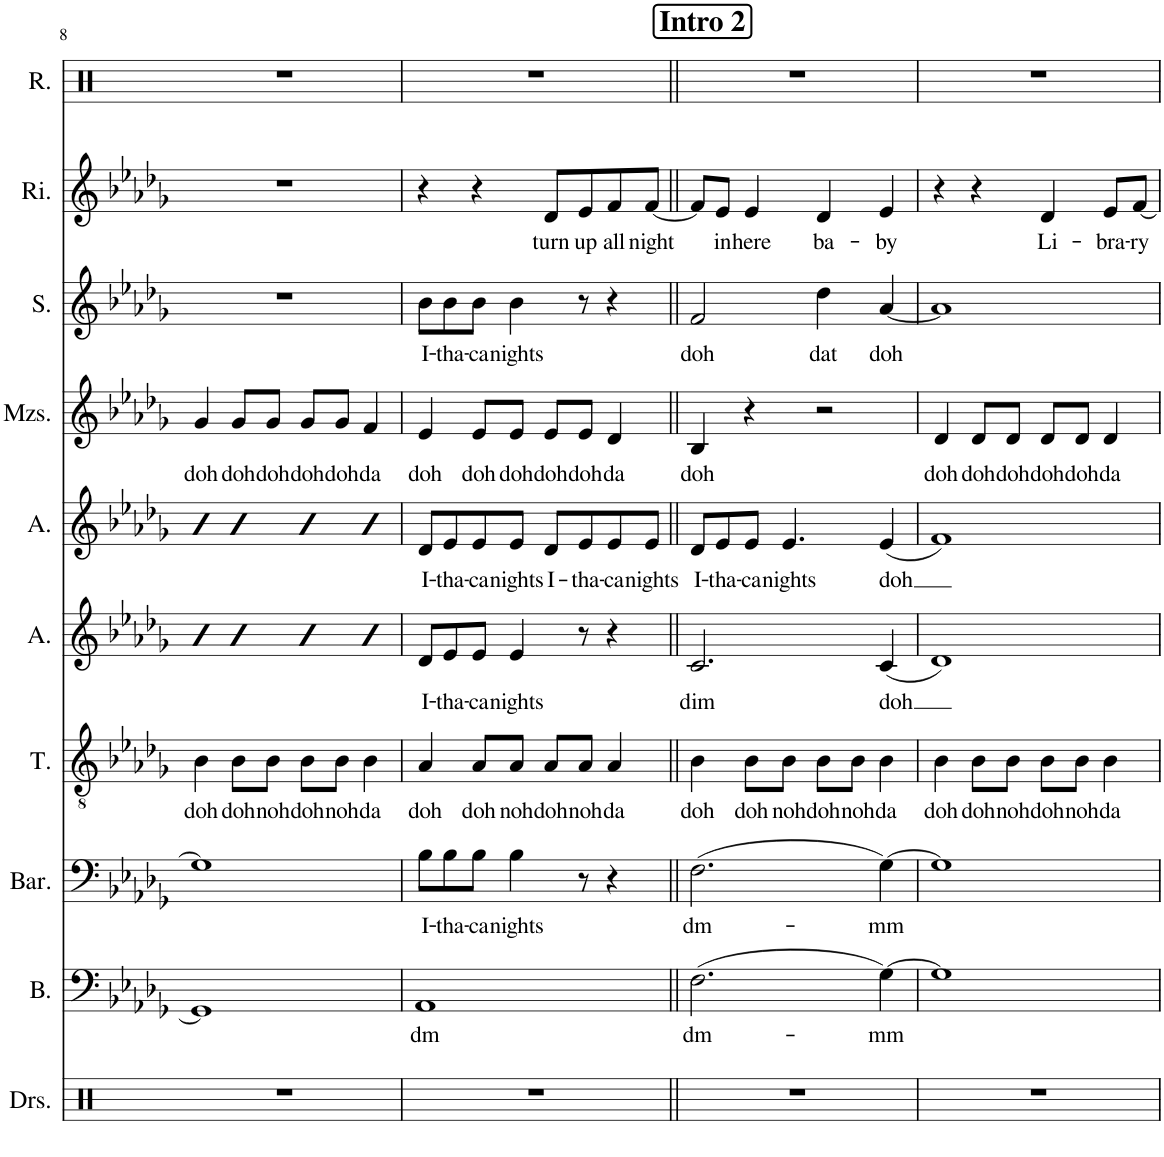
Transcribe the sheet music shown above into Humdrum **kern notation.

**kern	**kern	**text	**kern	**text	**kern	**text	**kern	**text	**kern	**text	**kern	**text	**kern	**text	**kern	**text	**kern
*part10	*part9	*part9	*part8	*part8	*part7	*part7	*part6	*part6	*part5	*part5	*part4	*part4	*part3	*part3	*part2	*part2	*part1
*staff10	*staff9	*staff9	*staff8	*staff8	*staff7	*staff7	*staff6	*staff6	*staff5	*staff5	*staff4	*staff4	*staff3	*staff3	*staff2	*staff2	*staff1
*I"Drumset	*I"Bass	*	*I"Baritone	*	*I"Tenor	*	*I"Alto	*	*I"Alto	*	*I"Mezzo-soprano	*	*I"Soprano	*	*I"Rihanna	*	*I"Rap
*I'Drs.	*I'B.	*	*I'Bar.	*	*I'T.	*	*I'A.	*	*I'A.	*	*I'Mzs.	*	*I'S.	*	*I'Ri.	*	*I'R.
!!LO:PB:g=z
*clefX	*clefF4	*	*clefF4	*	*clefGv2	*	*clefG2	*	*clefG2	*	*clefG2	*	*clefG2	*	*clefG2	*	*clefX
*k[]	*k[b-e-a-d-g-]	*	*k[b-e-a-d-g-]	*	*k[b-e-a-d-g-]	*	*k[b-e-a-d-g-]	*	*k[b-e-a-d-g-]	*	*k[b-e-a-d-g-]	*	*k[b-e-a-d-g-]	*	*k[b-e-a-d-g-]	*	*k[]
*M4/4	*M4/4	*	*M4/4	*	*M4/4	*	*M4/4	*	*M4/4	*	*M4/4	*	*M4/4	*	*M4/4	*	*M4/4
=8	=8	=8	=8	=8	=8	=8	=8	=8	=8	=8	=8	=8	=8	=8	=8	=8	=8
!	!	!	!	!	!	!LO:LY:b	!	!	!	!	!	!LO:LY:b	!	!	!	!	!
1r	1GG-]	.	1G-]	.	4B-\	doh	4b-	.	4b-	.	4g-/	doh	1r	.	1r	.	1r
!	!	!	!	!	!	!LO:LY:b	!	!	!	!	!	!LO:LY:b	!	!	!	!	!
.	.	.	.	.	8B-\L	doh	4b-	.	4b-	.	8g-/L	doh	.	.	.	.	.
!	!	!	!	!	!	!LO:LY:b	!	!	!	!	!	!LO:LY:b	!	!	!	!	!
.	.	.	.	.	8B-\J	noh	.	.	.	.	8g-/J	doh	.	.	.	.	.
!	!	!	!	!	!	!LO:LY:b	!	!	!	!	!	!LO:LY:b	!	!	!	!	!
.	.	.	.	.	8B-\L	doh	4b-	.	4b-	.	8g-/L	doh	.	.	.	.	.
!	!	!	!	!	!	!LO:LY:b	!	!	!	!	!	!LO:LY:b	!	!	!	!	!
.	.	.	.	.	8B-\J	noh	.	.	.	.	8g-/J	doh	.	.	.	.	.
!	!	!	!	!	!	!LO:LY:b	!	!	!	!	!	!LO:LY:b	!	!	!	!	!
.	.	.	.	.	4B-\	da	4b-	.	4b-	.	4f/	da	.	.	.	.	.
=9	=9	=9	=9	=9	=9	=9	=9	=9	=9	=9	=9	=9	=9	=9	=9	=9	=9
!	!	!LO:LY:b	!	!LO:LY:b	!	!LO:LY:b	!	!LO:LY:b	!	!LO:LY:b	!	!LO:LY:b	!	!LO:LY:b	!	!	!
1r	1AA-	dm	8B-\L	I-	4A-/	doh	8d-/L	I-	8d-/L	I-	4e-/	doh	8b-\L	I-	4r	.	1r
!	!	!	!	!LO:LY:b	!	!	!	!LO:LY:b	!	!LO:LY:b	!	!	!	!LO:LY:b	!	!	!
.	.	.	8B-\	-tha-	.	.	8e-/	-tha-	8e-/	-tha-	.	.	8b-\	-tha-	.	.	.
!	!	!	!	!LO:LY:b	!	!LO:LY:b	!	!LO:LY:b	!	!LO:LY:b	!	!LO:LY:b	!	!LO:LY:b	!	!	!
.	.	.	8B-\J	-ca	8A-/L	doh	8e-/J	-ca	8e-/	-ca	8e-/L	doh	8b-\J	-ca	4r	.	.
!	!	!	!	!LO:LY:b	!	!LO:LY:b	!	!LO:LY:b	!	!LO:LY:b	!	!LO:LY:b	!	!LO:LY:b	!	!	!
.	.	.	4B-\	nights	8A-/J	noh	4e-/	nights	8e-/J	nights	8e-/J	doh	4b-\	nights	.	.	.
!	!	!	!	!	!	!LO:LY:b	!	!	!	!LO:LY:b	!	!LO:LY:b	!	!	!	!LO:LY:b	!
.	.	.	.	.	8A-/L	doh	.	.	8d-/L	I-	8e-/L	doh	.	.	8d-/L	turn	.
!	!	!	!	!	!	!LO:LY:b	!	!	!	!LO:LY:b	!	!LO:LY:b	!	!	!	!LO:LY:b	!
.	.	.	8r	.	8A-/J	noh	8r	.	8e-/	-tha-	8e-/J	doh	8r	.	8e-/	up	.
!	!	!	!	!	!	!LO:LY:b	!	!	!	!LO:LY:b	!	!LO:LY:b	!	!	!	!LO:LY:b	!
.	.	.	4r	.	4A-/	da	4r	.	8e-/	-ca	4d-/	da	4r	.	8f/	all	.
!	!	!	!	!	!	!	!	!	!	!LO:LY:b	!	!	!	!	!	!LO:LY:b	!
.	.	.	.	.	.	.	.	.	8e-/J	nights	.	.	.	.	[8f/J	night	.
!!LO:REH:place=s1:a:B:cj:fs=14:t=Intro 2
=10||	=10||	=10||	=10||	=10||	=10||	=10||	=10||	=10||	=10||	=10||	=10||	=10||	=10||	=10||	=10||	=10||	=10||
!	!	!LO:LY:b	!	!LO:LY:b	!	!LO:LY:b	!	!LO:LY:b	!	!LO:LY:b	!	!LO:LY:b	!	!LO:LY:b	!	!	!
1r	(2.F\	dm-	(2.F\	dm-	4B-\	doh	2.c/	dim	8d-/L	I-	4B-/	doh	2f/	doh	8f/L]	.	1r
!	!	!	!	!	!	!	!	!	!	!LO:LY:b	!	!	!	!	!	!LO:LY:b	!
.	.	.	.	.	.	.	.	.	8e-/	-tha-	.	.	.	.	8e-/J	in	.
!	!	!	!	!	!	!LO:LY:b	!	!	!	!LO:LY:b	!	!	!	!	!	!LO:LY:b	!
.	.	.	.	.	8B-\L	doh	.	.	8e-/J	-ca	4r	.	.	.	4e-/	here	.
!	!	!	!	!	!	!LO:LY:b	!	!	!	!LO:LY:b	!	!	!	!	!	!	!
.	.	.	.	.	8B-\J	noh	.	.	4.e-/	nights	.	.	.	.	.	.	.
!	!	!	!	!	!	!LO:LY:b	!	!	!	!	!	!	!	!LO:LY:b	!	!LO:LY:b	!
.	.	.	.	.	8B-\L	doh	.	.	.	.	2r	.	4dd-\	dat	4d-/	ba-	.
!	!	!	!	!	!	!LO:LY:b	!	!	!	!	!	!	!	!	!	!	!
.	.	.	.	.	8B-\J	noh	.	.	.	.	.	.	.	.	.	.	.
!	!	!LO:LY:b	!	!LO:LY:b	!	!LO:LY:b	!	!LO:LY:b	!	!LO:LY:b	!	!	!	!LO:LY:b	!	!LO:LY:b	!
.	[4G-\)	-mm	[4G-\)	-mm	4B-\	da	(4c/	doh	(4e-/	doh	.	.	[4a-/	doh	4e-/	-by	.
=11	=11	=11	=11	=11	=11	=11	=11	=11	=11	=11	=11	=11	=11	=11	=11	=11	=11
!	!	!	!	!	!	!LO:LY:b	!	!	!	!	!	!LO:LY:b	!	!	!	!	!
1r	1G-]	.	1G-]	.	4B-\	doh	1d-)	.	1f)	.	4d-/	doh	1a-]	.	4r	.	1r
!	!	!	!	!	!	!LO:LY:b	!	!	!	!	!	!LO:LY:b	!	!	!	!	!
.	.	.	.	.	8B-\L	doh	.	.	.	.	8d-/L	doh	.	.	4r	.	.
!	!	!	!	!	!	!LO:LY:b	!	!	!	!	!	!LO:LY:b	!	!	!	!	!
.	.	.	.	.	8B-\J	noh	.	.	.	.	8d-/J	doh	.	.	.	.	.
!	!	!	!	!	!	!LO:LY:b	!	!	!	!	!	!LO:LY:b	!	!	!	!LO:LY:b	!
.	.	.	.	.	8B-\L	doh	.	.	.	.	8d-/L	doh	.	.	4d-/	Li-	.
!	!	!	!	!	!	!LO:LY:b	!	!	!	!	!	!LO:LY:b	!	!	!	!	!
.	.	.	.	.	8B-\J	noh	.	.	.	.	8d-/J	doh	.	.	.	.	.
!	!	!	!	!	!	!LO:LY:b	!	!	!	!	!	!LO:LY:b	!	!	!	!LO:LY:b	!
.	.	.	.	.	4B-\	da	.	.	.	.	4d-/	da	.	.	8e-/L	-bra-	.
!	!	!	!	!	!	!	!	!	!	!	!	!	!	!	!	!LO:LY:b	!
.	.	.	.	.	.	.	.	.	.	.	.	.	.	.	[8f/J	-ry	.
=	=	=	=	=	=	=	=	=	=	=	=	=	=	=	=	=	=
*-	*-	*-	*-	*-	*-	*-	*-	*-	*-	*-	*-	*-	*-	*-	*-	*-	*-
